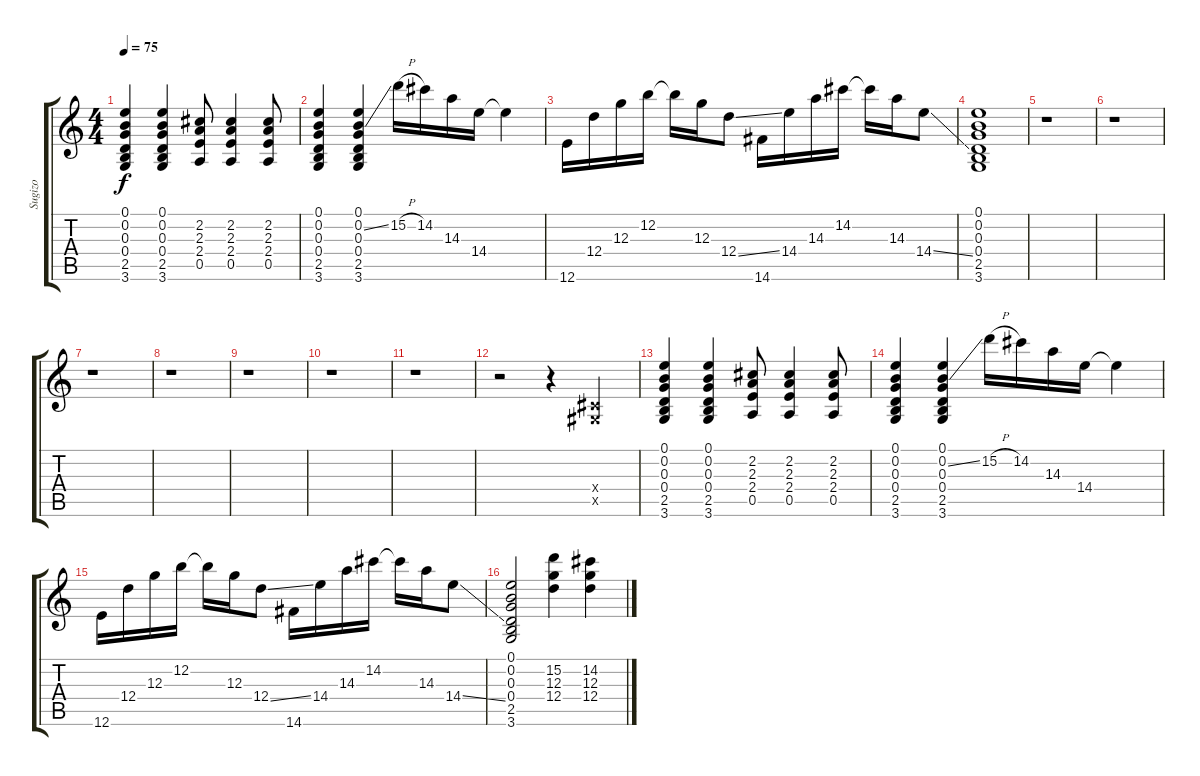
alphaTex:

\track ("Sugizo" "Sugizo") {instrument distortionguitar}
\staff {score tabs}
\tuning (E4 B3 G3 D3 A2 E2) {hide}
\ts (4 4)
\tempo 75
\clef g2
\ks c
(0.1 0.2 0.3 0.4 2.5 3.6).4{dy f} (0.1 0.2 0.3 0.4 2.5 3.6).4 (2.2 2.3 2.4 0.5).8 (2.2 2.3 2.4 0.5).4 (2.2 2.3 2.4 0.5).8 |
(0.1 0.2 0.3 0.4 2.5 3.6).4 (0.1 0.2{ss} 0.3 0.4 2.5 3.6).4 15.2{h}.16 14.2.16 14.3.16 14.4.16 14.4{t}.4 |
12.6.16 12.4.16 12.3.16 12.2.16 12.2{t}.16 12.3.16 12.4{ss}.8 14.6.16 14.4.16 14.3.16 14.2.16 14.2{t}.16 14.3.16 14.4{ss}.8 |
(0.1 0.2 0.3 0.4 2.5 3.6).1 |
r.1 |
r.1 |
r.1 |
r.1 |
r.1 |
r.1 |
r.1 |
r.2 r.4 (-1.4{x} -1.5{x}).4 |
(0.1 0.2 0.3 0.4 2.5 3.6).4 (0.1 0.2 0.3 0.4 2.5 3.6).4 (2.2 2.3 2.4 0.5).8 (2.2 2.3 2.4 0.5).4 (2.2 2.3 2.4 0.5).8 |
(0.1 0.2 0.3 0.4 2.5 3.6).4 (0.1 0.2{ss} 0.3 0.4 2.5 3.6).4 15.2{h}.16 14.2.16 14.3.16 14.4.16 14.4{t}.4 |
12.6.16 12.4.16 12.3.16 12.2.16 12.2{t}.16 12.3.16 12.4{ss}.8 14.6.16 14.4.16 14.3.16 14.2.16 14.2{t}.16 14.3.16 14.4{ss}.8 |
(0.1 0.2 0.3 0.4 2.5 3.6).2 (15.2 12.3 12.4).4 (14.2 12.3 12.4).4
